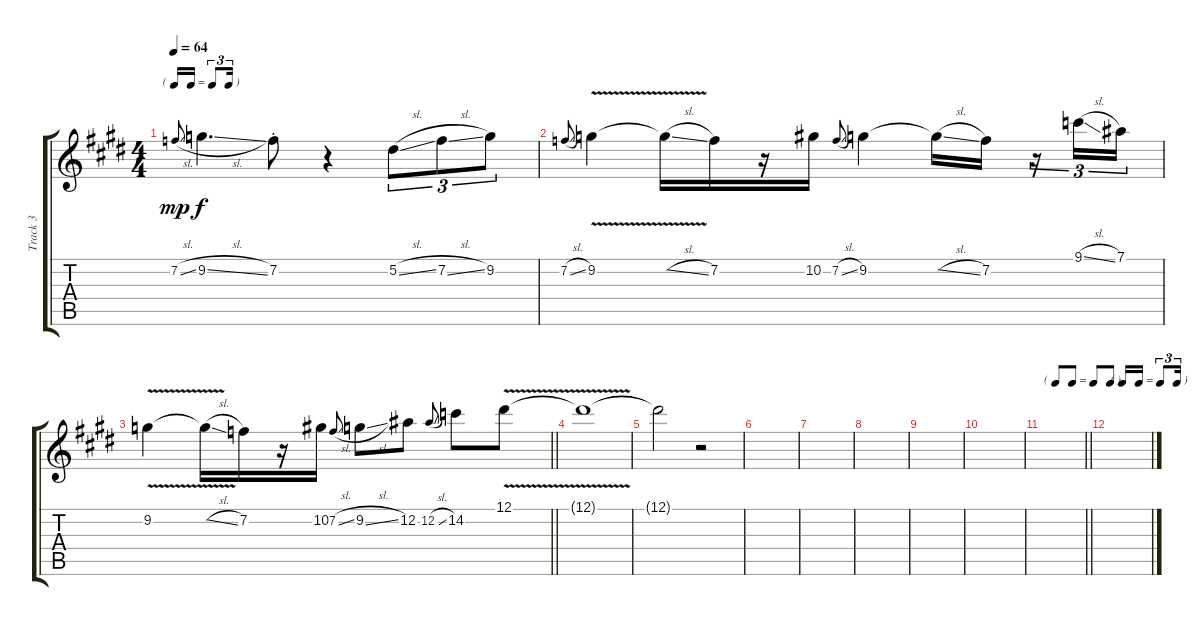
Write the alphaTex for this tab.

\track ("Track 3" "Track 3") {instrument overdrivenguitar}
\staff {score tabs}
\tuning (Eb4 Bb3 Gb3 Db3 Ab2 Eb2) {hide}
\ts (4 4)
\tf triplet16th
\tempo 64
\clef g2
\ks e
7.2{sl}.8{gr onbeat dy mp} 9.2{sl}.4{d dy f} 7.2{st}.8 r.4 5.2{sl}.8{tu (3 2)} 7.2{sl}.8{tu (3 2)} 9.2.8{tu (3 2)} |
7.2{sl}.8{gr onbeat} 9.2{v}.4 9.2{sl t}.16 7.2.16 r.16 10.2.16 7.2{sl}.8{gr onbeat} 9.2.4 9.2{sl t}.16 7.2.16 r.16{tu (3 2)} 9.1{sl}.16{tu (3 2)} 7.1.16{tu (3 2)} |
\barLineRight lightlight
9.2{v}.4 9.2{sl t}.16 7.2.16 r.16 10.2.16 7.2{sl}.8{gr onbeat} 9.2{sl}.8 12.2.8 12.2{sl}.8{gr onbeat} 14.2.8 12.1{v}.8 |
12.1{t}.1 |
12.1{t}.2 r.2 |
|
|
|
|
|
\tf none
\barLineRight lightlight
|
\tf triplet16th
